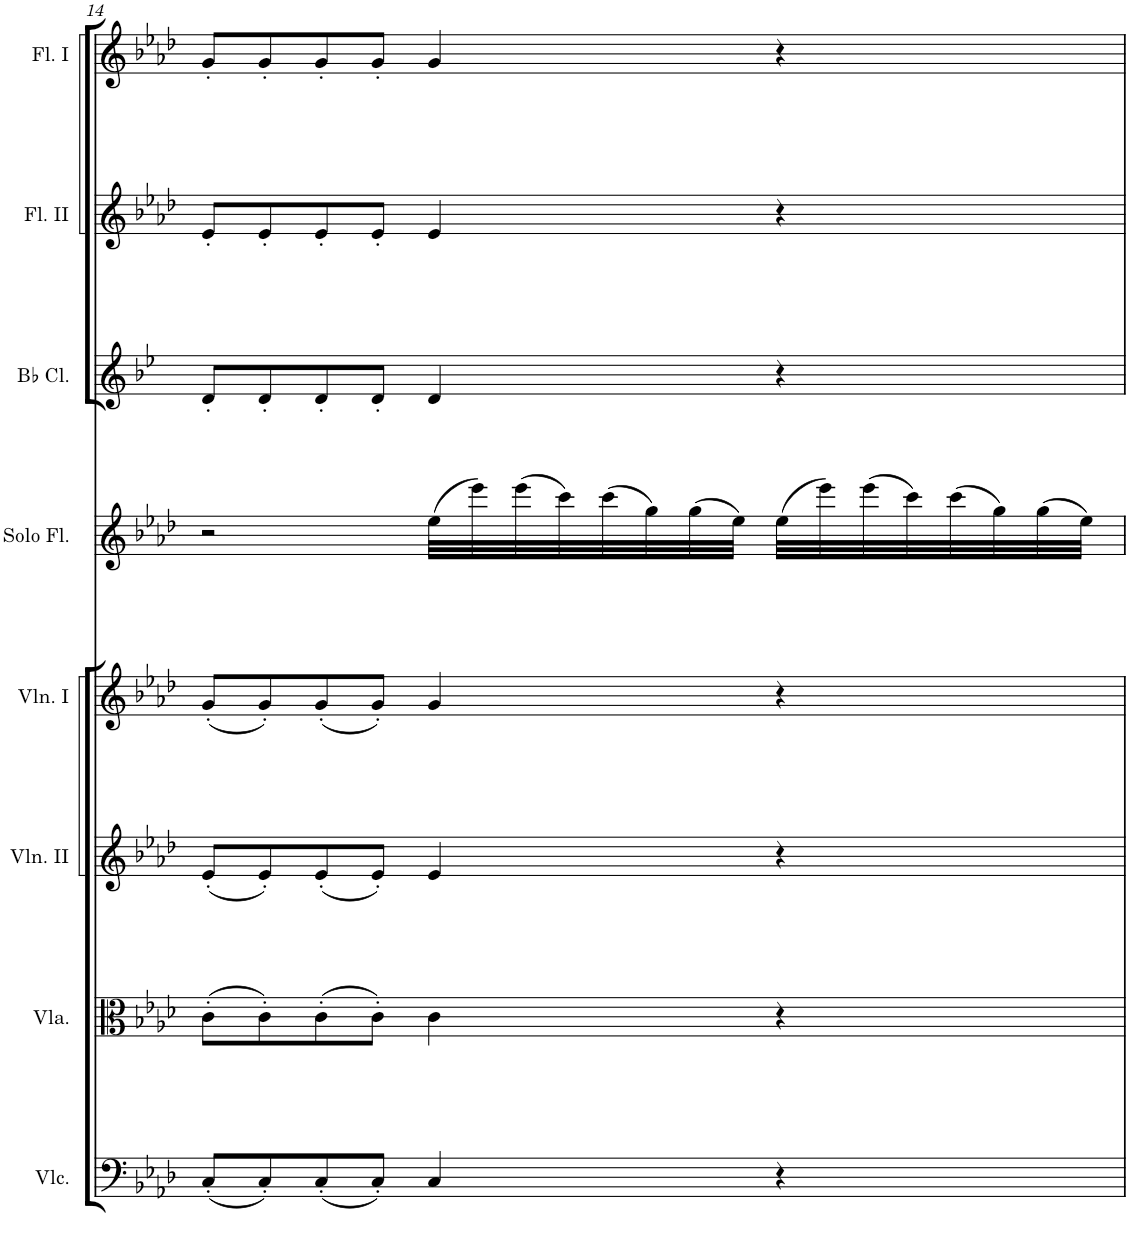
**kern	**kern	**kern	**kern	**kern	**kern	**kern	**kern
*part8	*part7	*part6	*part5	*part4	*part3	*part2	*part1
*staff8	*staff7	*staff6	*staff5	*staff4	*staff3	*staff2	*staff1
*I"Violoncello	*I"Viola	*I"Violin II	*I"Violin I	*I"Solo Flute	*I"Bb Clarinet	*I"Flute II	*I"Flute I
*I'Vlc.	*I'Vla.	*I'Vln. II	*I'Vln. I	*I'Solo Fl.	*I'Bb Cl.	*I'Fl. II	*I'Fl. I
!!LO:PB:g=z
*clefF4	*clefC3	*clefG2	*clefG2	*clefG2	*clefG2	*clefG2	*clefG2
*	*	*	*	*	*Trd1c2	*	*
*k[b-e-a-d-]	*k[b-e-a-d-]	*k[b-e-a-d-]	*k[b-e-a-d-]	*k[b-e-a-d-]	*k[b-e-]	*k[b-e-a-d-]	*k[b-e-a-d-]
*M4/4	*M4/4	*M4/4	*M4/4	*M4/4	*M4/4	*M4/4	*M4/4
*met(c)	*met(c)	*met(c)	*met(c)	*met(c)	*met(c)	*met(c)	*met(c)
=14	=14	=14	=14	=14	=14	=14	=14
(8C'/L	(8c'\L	(8e-'/L	(8g'/L	2r	8d'/L	8e-'/L	8g'/L
8C'/)	8c'\)	8e-'/)	8g'/)	.	8d'/	8e-'/	8g'/
(8C'/	(8c'\	(8e-'/	(8g'/	.	8d'/	8e-'/	8g'/
8C'/J)	8c'\J)	8e-'/J)	8g'/J)	.	8d'/J	8e-'/J	8g'/J
4C/	4c\	4e-/	4g/	(32ee-\LLL	4d/	4e-/	4g/
.	.	.	.	32eee-\)	.	.	.
.	.	.	.	(32eee-\	.	.	.
.	.	.	.	32ccc\)	.	.	.
.	.	.	.	(32ccc\	.	.	.
.	.	.	.	32gg\)	.	.	.
.	.	.	.	(32gg\	.	.	.
.	.	.	.	32ee-\JJJ)	.	.	.
4r	4r	4r	4r	(32ee-\LLL	4r	4r	4r
.	.	.	.	32eee-\)	.	.	.
.	.	.	.	(32eee-\	.	.	.
.	.	.	.	32ccc\)	.	.	.
.	.	.	.	(32ccc\	.	.	.
.	.	.	.	32gg\)	.	.	.
.	.	.	.	(32gg\	.	.	.
.	.	.	.	32ee-\JJJ)	.	.	.
=	=	=	=	=	=	=	=
*-	*-	*-	*-	*-	*-	*-	*-
